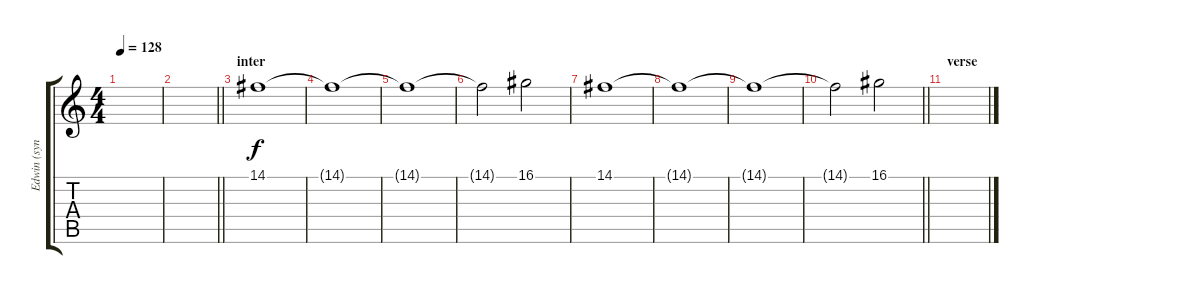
\track ("Edwin (synths)" "Edwin (syn") {instrument synthstrings1}
\staff {score tabs}
\tuning (E4 B3 G3 D3 A2 E2) {hide}
\ts (4 4)
\tempo 128
\clef g2
\ks c
|
\barLineRight lightlight
|
\section ("" "inter")
14.1.1 |
14.1{t}.1 |
14.1{t}.1 |
14.1{t}.2 16.1.2 |
14.1.1 |
14.1{t}.1 |
14.1{t}.1 |
\barLineRight lightlight
14.1{t}.2 16.1.2 |
\section ("" "verse")
